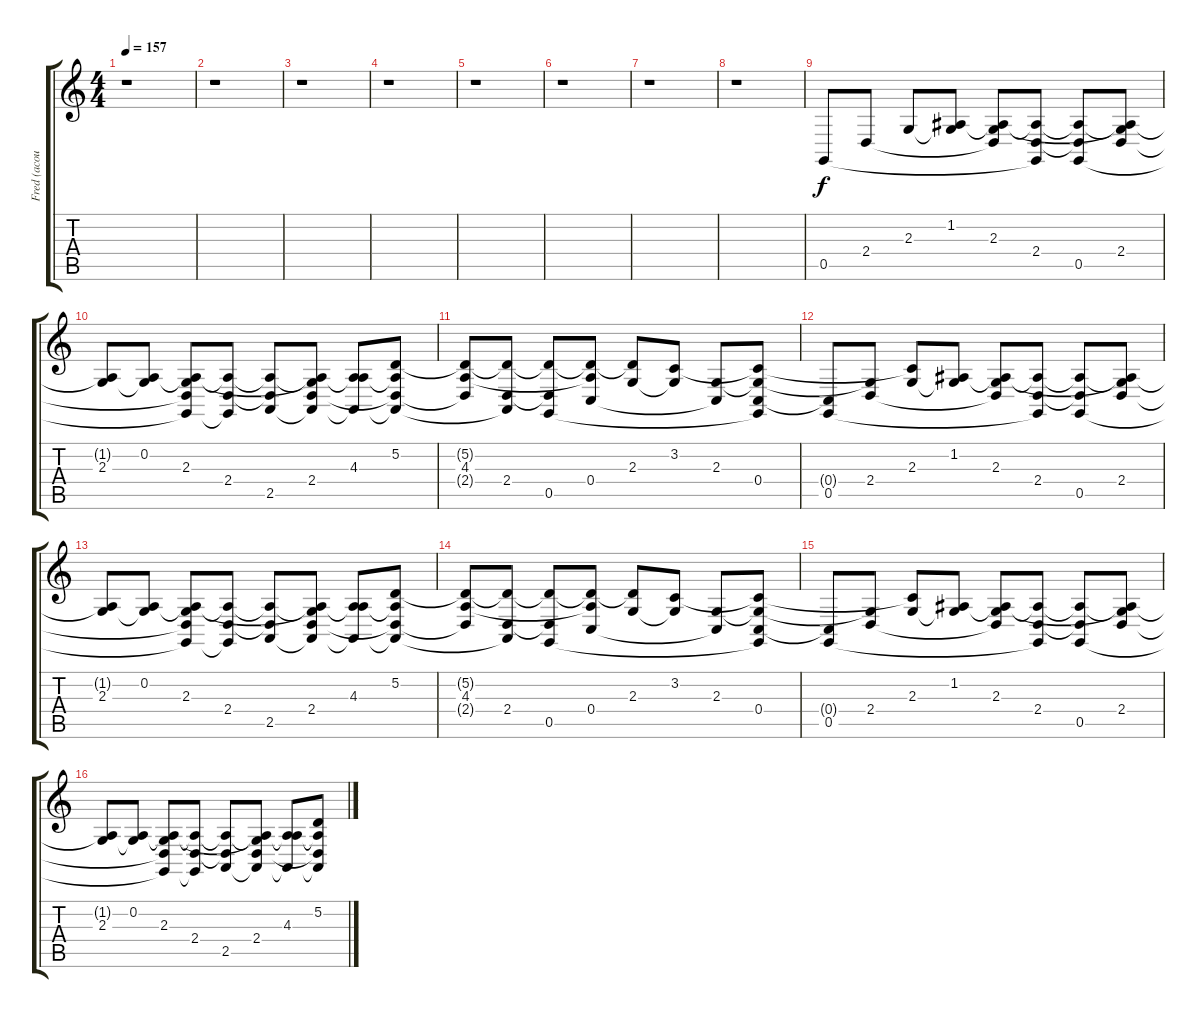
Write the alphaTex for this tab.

\track ("Fred (acoustic)" "Fred (acou") {instrument clarinet}
\staff {score tabs}
\tuning (D4 A3 F3 C3 G2 D2) {hide}
\ts (4 4)
\tempo 157
\clef g2
\ks c
r.1{dy f} |
r.1 |
r.1 |
r.1 |
r.1 |
r.1 |
r.1 |
r.1 |
0.5.8{instrument acousticguitarnylon} 2.4.8 2.3.8 (1.2 2.3{t}).8 (1.2{t} 2.3 2.4{t}).8 (1.2{t} 2.4 0.5{t}).8 (1.2{t} 2.4{t} 0.5).8 (1.2{t} 2.3{t} 2.4).8 |
(1.2{t} 2.3).8 (0.2 2.3{t}).8 (0.2{t} 2.3 2.4{t} 0.5{t}).8 (0.2{t} 2.4 0.5{t}).8 (0.2{t} 2.4{t} 2.5).8 (0.2{t} 2.3{t} 2.4 2.5{t}).8 (0.2{t} 4.3 2.5{t}).8 (5.2 4.3{t} 2.4{t} 2.5{t}).8 |
(5.2{t} 4.3 2.4{t}).8 (5.2{t} 2.4 2.5{t}).8 (5.2{t} 2.4{t} 0.5).8 (5.2{t} 4.3{t} 0.4).8 (5.2{t} 2.3).8 (3.2 2.3{t}).8 (2.3 0.4{t}).8 (3.2{t} 2.3{t} 0.4 0.5{t}).8 |
(0.4{t} 0.5).8 (2.3{t} 2.4).8 (3.2{t} 2.3).8 (1.2 2.3{t}).8 (1.2{t} 2.3 2.4{t}).8 (1.2{t} 2.4 0.5{t}).8 (1.2{t} 2.4{t} 0.5).8 (1.2{t} 2.3{t} 2.4).8 |
(1.2{t} 2.3).8 (0.2 2.3{t}).8 (0.2{t} 2.3 2.4{t} 0.5{t}).8 (0.2{t} 2.4 0.5{t}).8 (0.2{t} 2.4{t} 2.5).8 (0.2{t} 2.3{t} 2.4 2.5{t}).8 (0.2{t} 4.3 2.5{t}).8 (5.2 4.3{t} 2.4{t} 2.5{t}).8 |
(5.2{t} 4.3 2.4{t}).8 (5.2{t} 2.4 2.5{t}).8 (5.2{t} 2.4{t} 0.5).8 (5.2{t} 4.3{t} 0.4).8 (5.2{t} 2.3).8 (3.2 2.3{t}).8 (2.3 0.4{t}).8 (3.2{t} 2.3{t} 0.4 0.5{t}).8 |
(0.4{t} 0.5).8 (2.3{t} 2.4).8 (3.2{t} 2.3).8 (1.2 2.3{t}).8 (1.2{t} 2.3 2.4{t}).8 (1.2{t} 2.4 0.5{t}).8 (1.2{t} 2.4{t} 0.5).8 (1.2{t} 2.3{t} 2.4).8 |
(1.2{t} 2.3).8 (0.2 2.3{t}).8 (0.2{t} 2.3 2.4{t} 0.5{t}).8 (0.2{t} 2.4 0.5{t}).8 (0.2{t} 2.4{t} 2.5).8 (0.2{t} 2.3{t} 2.4 2.5{t}).8 (0.2{t} 4.3 2.5{t}).8 (5.2 4.3{t} 2.4{t} 2.5{t}).8
